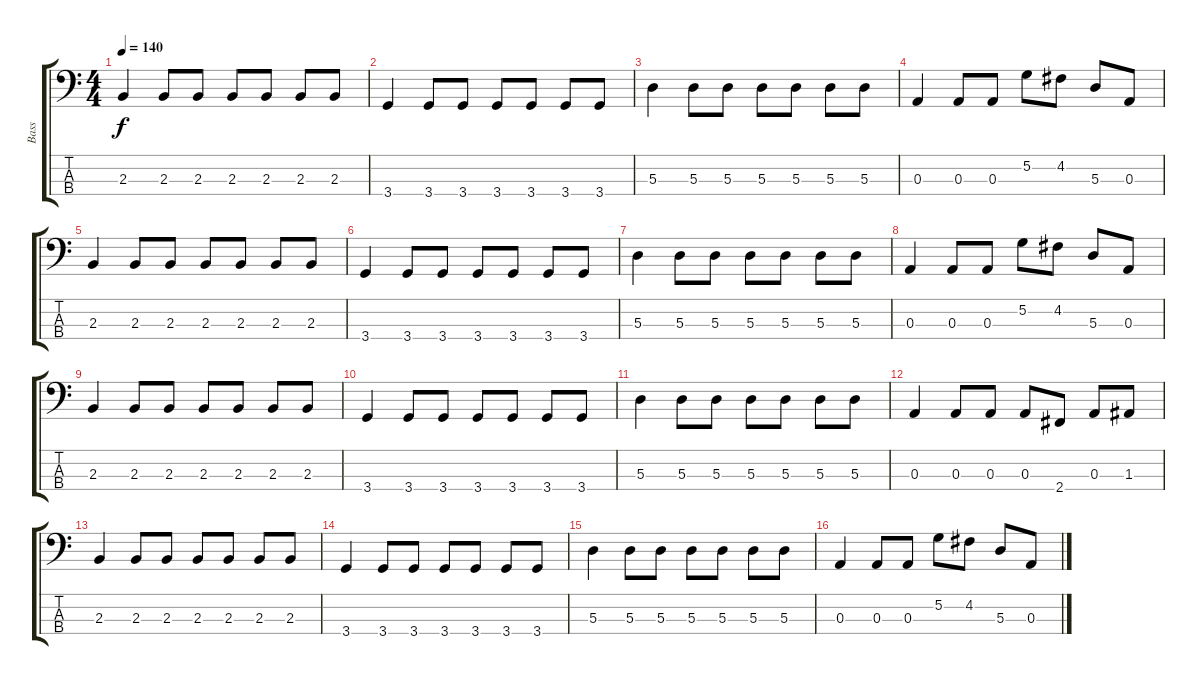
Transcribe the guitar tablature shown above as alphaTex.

\track ("Bass" "Bass") {instrument electricbassfinger}
\staff {score tabs}
\tuning (G2 D2 A1 E1) {hide}
\ts (4 4)
\tempo 140
\clef f4
\ks c
2.3.4{dy f} 2.3.8 2.3.8 2.3.8 2.3.8 2.3.8 2.3.8 |
3.4.4 3.4.8 3.4.8 3.4.8 3.4.8 3.4.8 3.4.8 |
5.3.4 5.3.8 5.3.8 5.3.8 5.3.8 5.3.8 5.3.8 |
0.3.4 0.3.8 0.3.8 5.2.8 4.2.8 5.3.8 0.3.8 |
2.3.4 2.3.8 2.3.8 2.3.8 2.3.8 2.3.8 2.3.8 |
3.4.4 3.4.8 3.4.8 3.4.8 3.4.8 3.4.8 3.4.8 |
5.3.4 5.3.8 5.3.8 5.3.8 5.3.8 5.3.8 5.3.8 |
0.3.4 0.3.8 0.3.8 5.2.8 4.2.8 5.3.8 0.3.8 |
2.3.4 2.3.8 2.3.8 2.3.8 2.3.8 2.3.8 2.3.8 |
3.4.4 3.4.8 3.4.8 3.4.8 3.4.8 3.4.8 3.4.8 |
5.3.4 5.3.8 5.3.8 5.3.8 5.3.8 5.3.8 5.3.8 |
0.3.4 0.3.8 0.3.8 0.3.8 2.4.8 0.3.8 1.3.8 |
2.3.4 2.3.8 2.3.8 2.3.8 2.3.8 2.3.8 2.3.8 |
3.4.4 3.4.8 3.4.8 3.4.8 3.4.8 3.4.8 3.4.8 |
5.3.4 5.3.8 5.3.8 5.3.8 5.3.8 5.3.8 5.3.8 |
0.3.4 0.3.8 0.3.8 5.2.8 4.2.8 5.3.8 0.3.8
